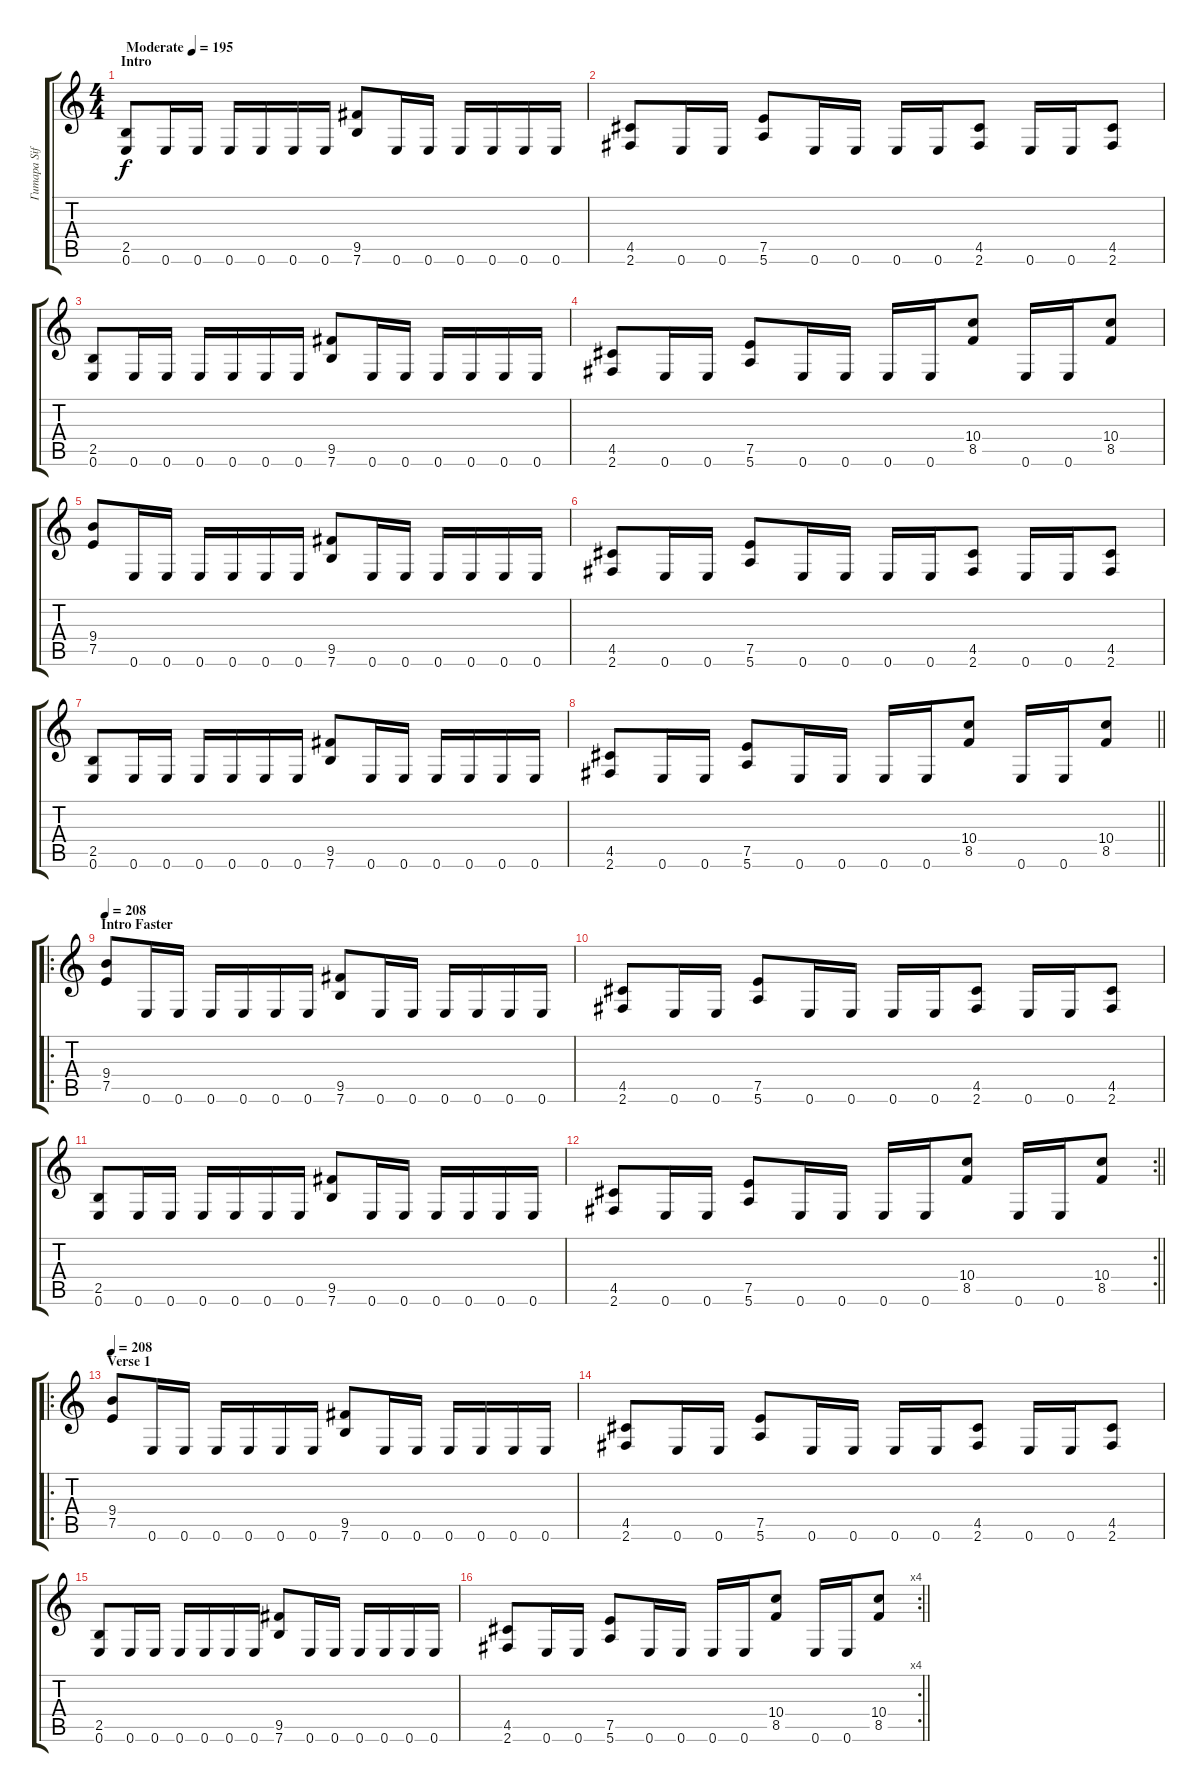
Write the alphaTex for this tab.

\track ("Гитара Sifringer" "Гитара Sif") {instrument overdrivenguitar}
\staff {score tabs}
\tuning (E4 B3 G3 D3 A2 E2) {hide}
\ts (4 4)
\section ("" "Intro")
\tempo (195 "Moderate")
\clef g2
\ks c
(2.5 0.6).8{dy f instrument overdrivenguitar} 0.6.16 0.6.16 0.6.16 0.6.16 0.6.16 0.6.16 (9.5 7.6).8 0.6.16 0.6.16 0.6.16 0.6.16 0.6.16 0.6.16 |
(4.5 2.6).8 0.6.16 0.6.16 (7.5 5.6).8 0.6.16 0.6.16 0.6.16 0.6.16 (4.5 2.6).8 0.6.16 0.6.16 (4.5 2.6).8 |
(2.5 0.6).8 0.6.16 0.6.16 0.6.16 0.6.16 0.6.16 0.6.16 (9.5 7.6).8 0.6.16 0.6.16 0.6.16 0.6.16 0.6.16 0.6.16 |
(4.5 2.6).8 0.6.16 0.6.16 (7.5 5.6).8 0.6.16 0.6.16 0.6.16 0.6.16 (10.4 8.5).8 0.6.16 0.6.16 (10.4 8.5).8 |
(9.4 7.5).8 0.6.16 0.6.16 0.6.16 0.6.16 0.6.16 0.6.16 (9.5 7.6).8 0.6.16 0.6.16 0.6.16 0.6.16 0.6.16 0.6.16 |
(4.5 2.6).8 0.6.16 0.6.16 (7.5 5.6).8 0.6.16 0.6.16 0.6.16 0.6.16 (4.5 2.6).8 0.6.16 0.6.16 (4.5 2.6).8 |
(2.5 0.6).8 0.6.16 0.6.16 0.6.16 0.6.16 0.6.16 0.6.16 (9.5 7.6).8 0.6.16 0.6.16 0.6.16 0.6.16 0.6.16 0.6.16 |
\barLineRight lightlight
(4.5 2.6).8 0.6.16 0.6.16 (7.5 5.6).8 0.6.16 0.6.16 0.6.16 0.6.16 (10.4 8.5).8 0.6.16 0.6.16 (10.4 8.5).8 |
\ro
\section ("" "Intro Faster")
\tempo 208
(9.4 7.5).8 0.6.16 0.6.16 0.6.16 0.6.16 0.6.16 0.6.16 (9.5 7.6).8 0.6.16 0.6.16 0.6.16 0.6.16 0.6.16 0.6.16 |
(4.5 2.6).8 0.6.16 0.6.16 (7.5 5.6).8 0.6.16 0.6.16 0.6.16 0.6.16 (4.5 2.6).8 0.6.16 0.6.16 (4.5 2.6).8 |
(2.5 0.6).8 0.6.16 0.6.16 0.6.16 0.6.16 0.6.16 0.6.16 (9.5 7.6).8 0.6.16 0.6.16 0.6.16 0.6.16 0.6.16 0.6.16 |
\rc 2
\barLineRight lightlight
(4.5 2.6).8 0.6.16 0.6.16 (7.5 5.6).8 0.6.16 0.6.16 0.6.16 0.6.16 (10.4 8.5).8 0.6.16 0.6.16 (10.4 8.5).8 |
\ro
\section ("" "Verse 1")
\tempo 208
(9.4 7.5).8 0.6.16 0.6.16 0.6.16 0.6.16 0.6.16 0.6.16 (9.5 7.6).8 0.6.16 0.6.16 0.6.16 0.6.16 0.6.16 0.6.16 |
(4.5 2.6).8 0.6.16 0.6.16 (7.5 5.6).8 0.6.16 0.6.16 0.6.16 0.6.16 (4.5 2.6).8 0.6.16 0.6.16 (4.5 2.6).8 |
(2.5 0.6).8 0.6.16 0.6.16 0.6.16 0.6.16 0.6.16 0.6.16 (9.5 7.6).8 0.6.16 0.6.16 0.6.16 0.6.16 0.6.16 0.6.16 |
\rc 4
\barLineRight lightlight
(4.5 2.6).8 0.6.16 0.6.16 (7.5 5.6).8 0.6.16 0.6.16 0.6.16 0.6.16 (10.4 8.5).8 0.6.16 0.6.16 (10.4 8.5).8
